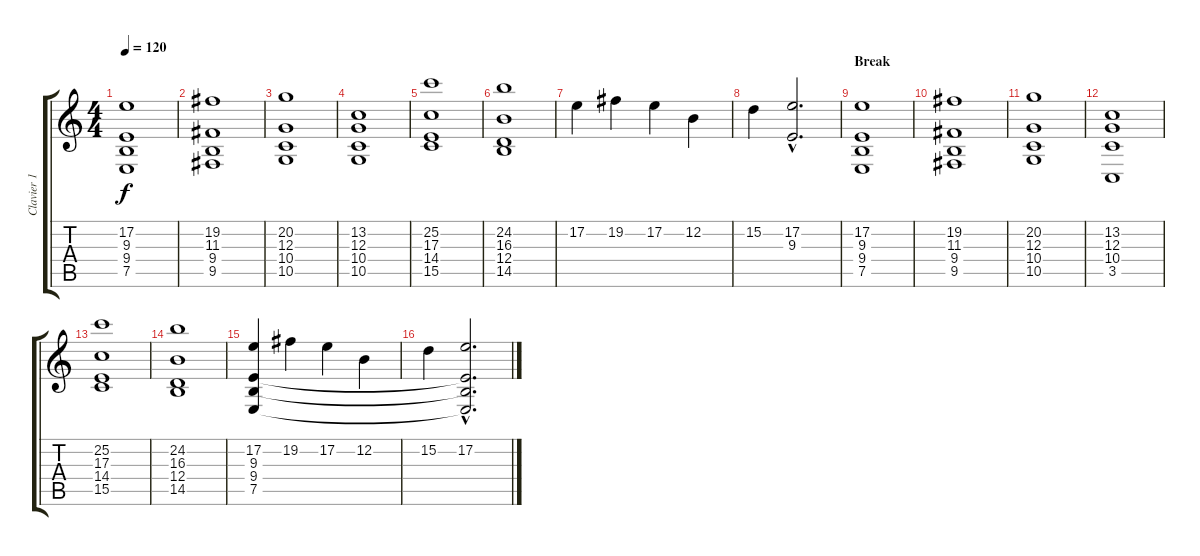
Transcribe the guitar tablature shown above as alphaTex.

\track ("Clavier 1" "Clavier 1") {instrument voiceoohs}
\staff {score tabs}
\tuning (E4 B3 G3 D3 A2 E2) {hide}
\ts (4 4)
\tempo 120
\clef g2
\ks c
(17.2 9.3 9.4 7.5).1{dy f} |
(19.2 11.3 9.4 9.5).1 |
(20.2 12.3 10.4 10.5).1 |
(13.2 12.3 10.4 10.5).1 |
(25.2 17.3 14.4 15.5).1 |
(24.2 16.3 12.4 14.5).1 |
17.2.4 19.2.4 17.2.4 12.2.4 |
15.2.4 (17.2{hac} 9.3{hac}).2{d} |
\section ("" "Break")
(17.2 9.3 9.4 7.5).1 |
(19.2 11.3 9.4 9.5).1 |
(20.2 12.3 10.4 10.5).1 |
(13.2 12.3 10.4 3.5).1 |
(25.2 17.3 14.4 15.5).1 |
(24.2 16.3 12.4 14.5).1 |
(17.2 9.3 9.4 7.5).4 19.2.4 17.2.4 12.2.4 |
15.2.4 (17.2{hac} 9.3{hac t} 9.4{hac t} 7.5{hac t}).2{d}
